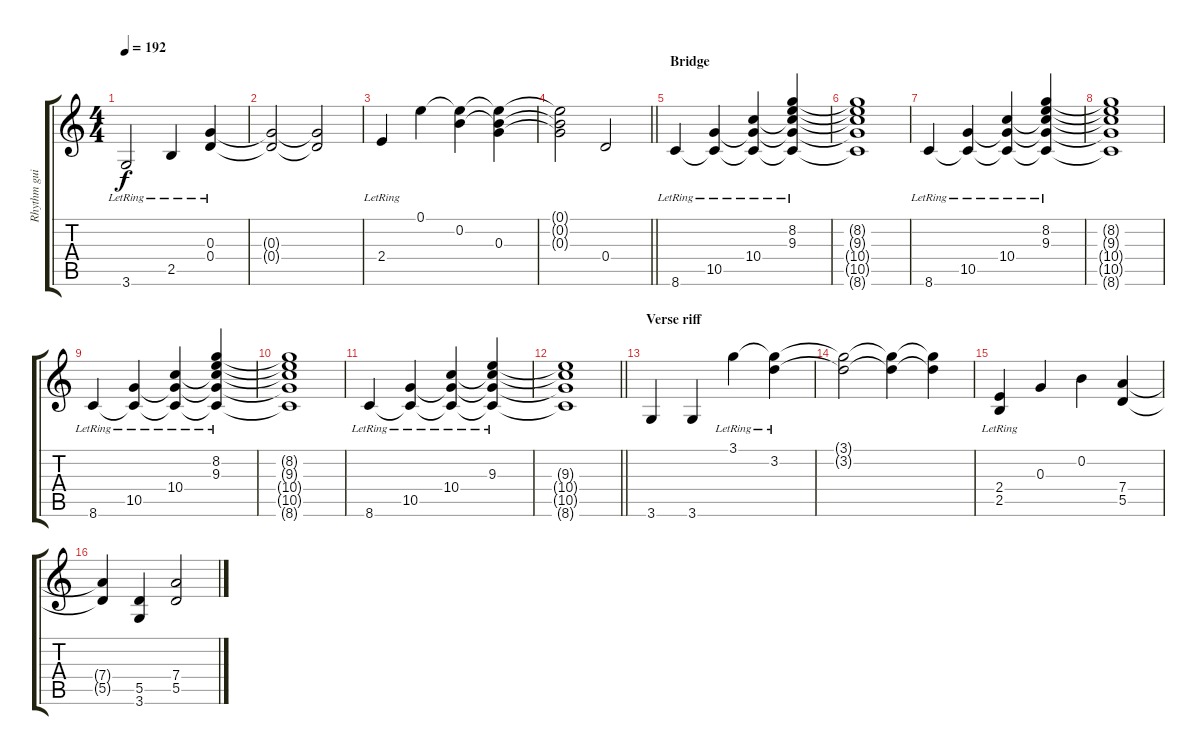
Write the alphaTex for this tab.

\track ("Rhythm guitar" "Rhythm gui") {instrument distortionguitar}
\staff {score tabs}
\tuning (E4 B3 G3 D3 A2 E2) {hide}
\ts (4 4)
\tempo 192
\clef g2
\ks c
3.6{lr}.2{dy f} 2.5{lr}.4 (0.3{lr} 0.4{lr}).4 |
(0.3{t} 0.4{t}).2 (0.3{t} 0.4{t}).2 |
2.4{lr}.4 0.1.4 (0.1{t} 0.2).4 (0.1{t} 0.2{t} 0.3).4 |
\barLineRight lightlight
(0.1{t} 0.2{t} 0.3{t}).2 0.4.2 |
\section ("" "Bridge")
8.6{lr}.4 (10.5{lr} 8.6{t}).4 (10.4{lr} 10.5{t} 8.6{t}).4 (8.2 9.3{lr} 10.4{t} 10.5{t} 8.6{t}).4 |
(8.2{t} 9.3{t} 10.4{t} 10.5{t} 8.6{t}).1 |
8.6{lr}.4 (10.5{lr} 8.6{t}).4 (10.4{lr} 10.5{t} 8.6{t}).4 (8.2 9.3{lr} 10.4{t} 10.5{t} 8.6{t}).4 |
(8.2{t} 9.3{t} 10.4{t} 10.5{t} 8.6{t}).1 |
8.6{lr}.4 (10.5{lr} 8.6{t}).4 (10.4{lr} 10.5{t} 8.6{t}).4 (8.2 9.3{lr} 10.4{t} 10.5{t} 8.6{t}).4 |
(8.2{t} 9.3{t} 10.4{t} 10.5{t} 8.6{t}).1 |
8.6{lr}.4 (10.5{lr} 8.6{t}).4 (10.4{lr} 10.5{t} 8.6{t}).4 (9.3{lr} 10.4{t} 10.5{t} 8.6{t}).4 |
\barLineRight lightlight
(9.3{t} 10.4{t} 10.5{t} 8.6{t}).1 |
\section ("" "Verse riff")
3.6.4 3.6.4 3.1{lr}.4 (3.1{t} 3.2{lr}).4 |
(3.1{t} 3.2{t}).2 (3.1{t} 3.2{t}).4 (3.1{t} 3.2{t}).4 |
(2.4{lr} 2.5{lr}).4 0.3.4 0.2.4 (7.4 5.5).4 |
(7.4{t} 5.5{t}).4 (5.5 3.6).4 (7.4 5.5).2
